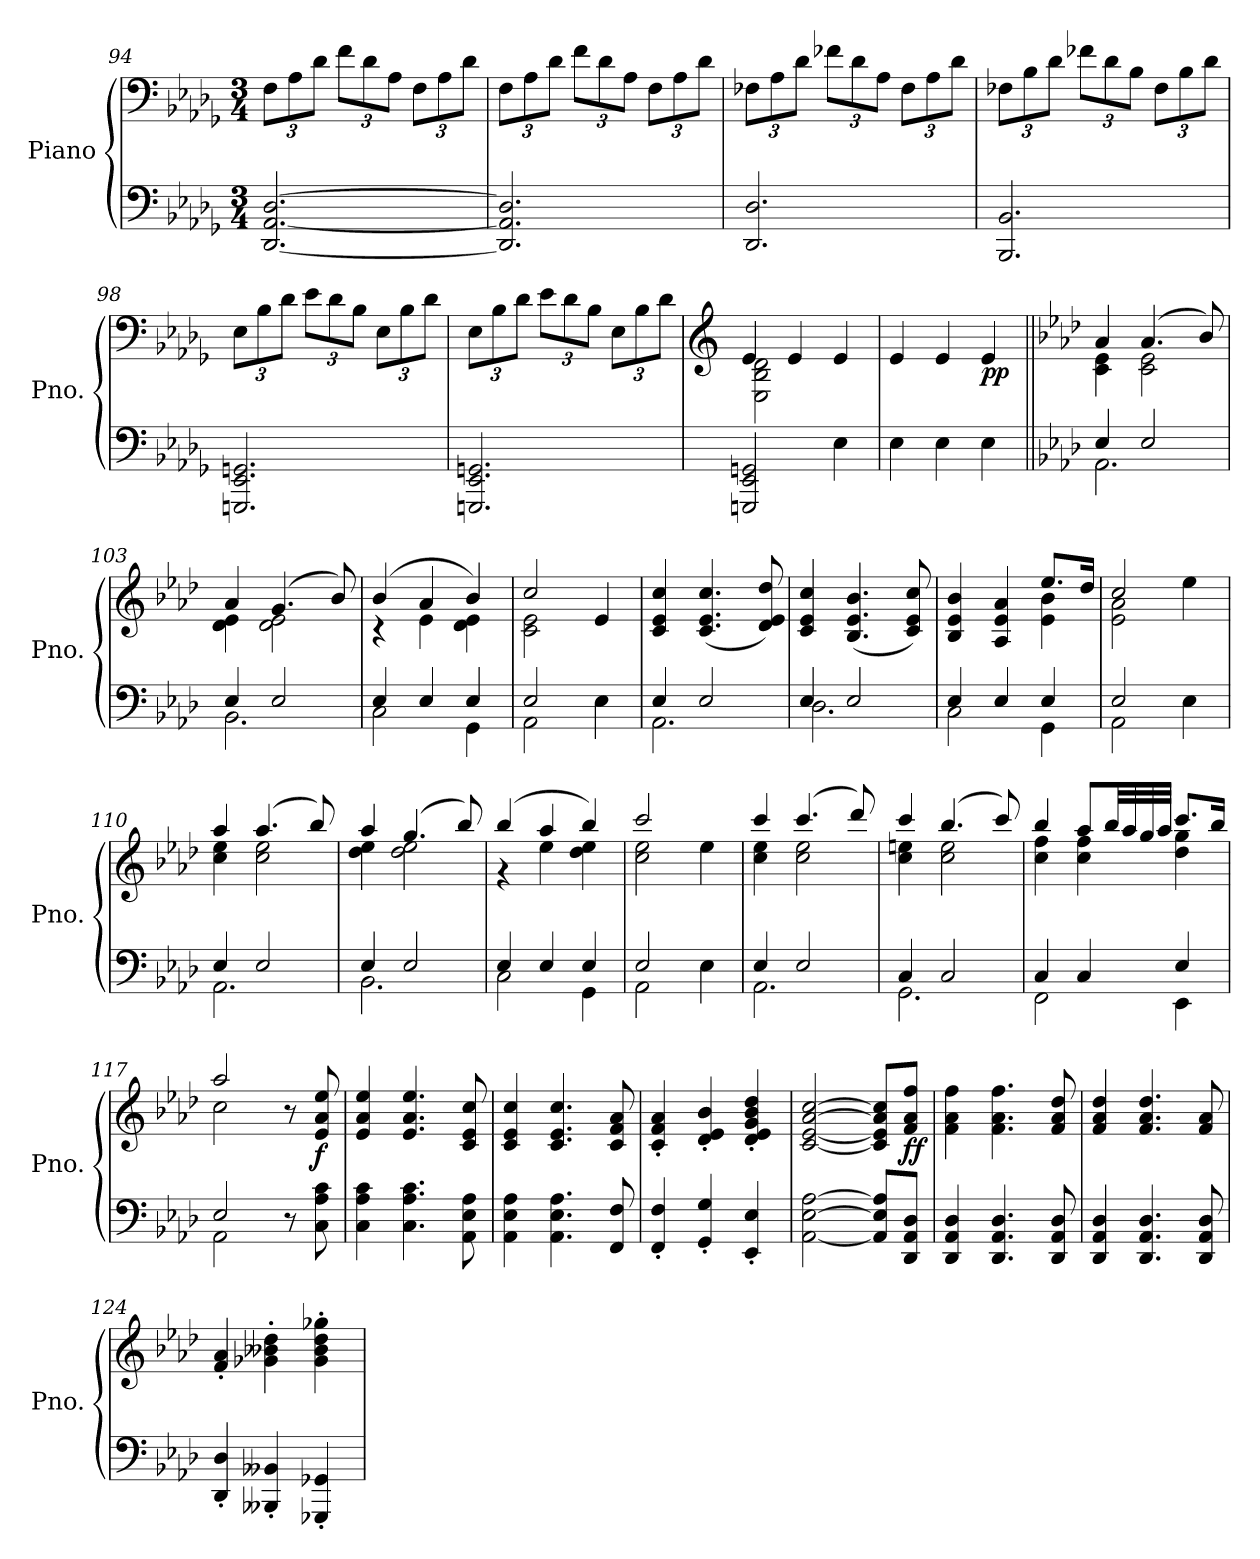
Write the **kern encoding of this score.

**kern	**kern	**dynam
*part1	*part1	*part1
*staff2	*staff1	*staff1/2
*I"Piano	*	*
*I'Pno.	*	*
!!LO:LB:g=z
*clefF4	*clefF4	*
*k[b-e-a-d-g-]	*k[b-e-a-d-g-]	*
*M3/4	*M3/4	*
*	*Xbrackettup	*
=94	=94	=94
[2.DD-/ [2.AA-/ [2.D-/	12F\L	.
.	12A-\	.
.	12d-\J	.
.	12f\L	.
.	12d-\	.
.	12A-\J	.
.	12F\L	.
.	12A-\	.
.	12d-\J	.
=95	=95	=95
2.DD-/] 2.AA-/] 2.D-/]	12F\L	.
.	12A-\	.
.	12d-\J	.
.	12f\L	.
.	12d-\	.
.	12A-\J	.
.	12F\L	.
.	12A-\	.
.	12d-\J	.
=96	=96	=96
2.DD-/ 2.D-/	12F-X\L	.
.	12A-\	.
.	12d-\J	.
.	12f-X\L	.
.	12d-\	.
.	12A-\J	.
.	12F-\L	.
.	12A-\	.
.	12d-\J	.
=97	=97	=97
2.BBB-/ 2.BB-/	12F-X\L	.
.	12B-\	.
.	12d-\J	.
.	12f-X\L	.
.	12d-\	.
.	12B-\J	.
.	12F-\L	.
.	12B-\	.
.	12d-\J	.
!!LO:PB:g=z
=98	=98	=98
2.GGGn/ 2.EE-/ 2.GGn/	12E-\L	.
.	12B-\	.
.	12d-\J	.
.	12e-\L	.
.	12d-\	.
.	12B-\J	.
.	12E-\L	.
.	12B-\	.
.	12d-\J	.
=99	=99	=99
2.GGGn/ 2.EE-/ 2.GGn/	12E-\L	.
.	12B-\	.
.	12d-\J	.
.	12e-\L	.
.	12d-\	.
.	12B-\J	.
.	12E-\L	.
.	12B-\	.
.	12d-\J	.
=100	=100	=100
*	*clefG2	*
*	*MM98	*
*	*^	*
2GGGn/ 2EE-/ 2GGn/	4e-/	2E-\ 2B-\ 2d-\	.
*	*MM91	*	*
.	4e-/	.	.
*	*MM84	*	*
4E-\	4e-/	4ryy	.
*	*v	*v	*
=101	=101	=101
*	*MM77	*
4E-\	4e-/	.
*	*MM70	*
4E-\	4e-/	.
*	*MM105	*
!	!	!LO:DY:b
4E-\	4e-/	pp
=102||	=102||	=102||
*k[b-e-a-d-]	*k[b-e-a-d-]	*
*^	*^	*
4E-/	2.AA-\	4a-/	4c\ 4e-\	.
2E-/	.	(>4.a-/	2c\ 2e-\	.
.	.	8b-/)	.	.
!!LO:LB:g=z	!!
=103	=103	=103	=103	=103
4E-/	2.BB-\	4a-/	4d-\ 4e-\	.
2E-/	.	(>4.g/	2d-\ 2e-\	.
.	.	8b-/)	.	.
=104	=104	=104	=104	=104
4E-/	2C\	(>4b-/	4r	.
4E-/	.	4a-/	4e-\	.
4E-/	4GG\	4b-/)	4d-\ 4e-\	.
=105	=105	=105	=105	=105
2E-/	2AA-\	2cc/	2c\ 2e-\	.
4E-\	4ryy	4e-/	4ryy	.
*	*	*v	*v	*
=106	=106	=106	=106
4E-/	2.AA-\	4c/ 4e-/ 4cc/	.
2E-/	.	(<4.c/ 4.e-/ 4.cc/	.
.	.	8d-/ 8e-/ 8dd-/)	.
=107	=107	=107	=107
4E-/	2.D-\	4c/ 4e-/ 4cc/	.
2E-/	.	(<4.B-/ 4.e-/ 4.b-/	.
.	.	8c/ 8e-/ 8cc/)	.
=108	=108	=108	=108
*	*	*^	*
4E-/	2C\	4B-/ 4e-/ 4b-/	2ryy	.
4E-/	.	4A-/ 4e-/ 4a-/	.	.
4E-/	4GG\	8.ee-/L	4e-\ 4b-\	.
.	.	16dd-/Jk	.	.
=109	=109	=109	=109	=109
2E-/	2AA-\	2cc/	2e-\ 2a-\	.
4E-\	4ryy	4ee-\	4ryy	.
=110	=110	=110	=110	=110
4E-/	2.AA-\	4aa-/	4cc\ 4ee-\	.
2E-/	.	(>4.aa-/	2cc\ 2ee-\	.
.	.	8bb-/)	.	.
!!LO:LB:g=z	!!
=111	=111	=111	=111	=111
4E-/	2.BB-\	4aa-/	4dd-\ 4ee-\	.
2E-/	.	(>4.gg/	2dd-\ 2ee-\	.
.	.	8bb-/)	.	.
=112	=112	=112	=112	=112
4E-/	2C\	(>4bb-/	4r	.
4E-/	.	4aa-/	4ee-\	.
4E-/	4GG\	4bb-/)	4dd-\ 4ee-\	.
=113	=113	=113	=113	=113
2E-/	2AA-\	2ccc/	2cc\ 2ee-\	.
4E-\	4ryy	4ee-\	4ryy	.
=114	=114	=114	=114	=114
4E-/	2.AA-\	4ccc/	4cc\ 4ee-\	.
2E-/	.	(>4.ccc/	2cc\ 2ee-\	.
.	.	8ddd-/)	.	.
=115	=115	=115	=115	=115
4C/	2.GG\	4ccc/	4cc\ 4een\	.
2C/	.	(>4.bb-/	2cc\ 2ee\	.
.	.	8ccc/)	.	.
=116	=116	=116	=116	=116
4C/	2FF\	4bb-/	4cc\ 4ff\	.
4C/	.	8aa-/L	4cc\ 4ff\	.
.	.	32bb-/LL	.	.
.	.	32aa-/	.	.
.	.	32gg/	.	.
.	.	32aa-/JJJ	.	.
4E-/	4EE-\	8.ccc/L	4dd-\ 4gg\	.
.	.	16bb-/Jk	.	.
=117	=117	=117	=117	=117
2E-/	2AA-\	2aa-/	2cc\	.
8r	4ryy	8r	4ryy	.
!	!	!	!	!LO:DY:b
8C\ 8A-\ 8c\	.	8e-/ 8a-/ 8ee-/	.	f
*v	*v	*	*	*
*	*v	*v	*
!!LO:LB:g=z
=118	=118	=118
4C\ 4A-\ 4c\	4e-/ 4a-/ 4ee-/	.
4.C\ 4.A-\ 4.c\	4.e-/ 4.a-/ 4.ee-/	.
8AA-\ 8E-\ 8A-\	8c/ 8e-/ 8cc/	.
=119	=119	=119
4AA-\ 4E-\ 4A-\	4c/ 4e-/ 4cc/	.
4.AA-\ 4.E-\ 4.A-\	4.c/ 4.e-/ 4.cc/	.
8FF/ 8F/	8c/ 8f/ 8a-/	.
=120	=120	=120
4FF/' 4F/'	4c/' 4f/' 4a-/'	.
4GG/' 4G/'	4d-/' 4e-/' 4b-/'	.
4EE-/' 4E-/'	4d-/' 4e-/' 4g/' 4b-/' 4dd-/'	.
=121	=121	=121
[2AA-\ [2E-\ [2A-\	[2c/ [2e-/ [2a-/ [2cc/	.
8AA-/] 8E-/] 8A-/]L	8c/] 8e-/] 8a-/] 8cc/]L	.
!	!	!LO:DY:b
8DD-/ 8AA-/ 8D-/J	8f/ 8a-/ 8ff/J	ff
=122	=122	=122
4DD-/ 4AA-/ 4D-/	4f\ 4a-\ 4ff\	.
4.DD-/ 4.AA-/ 4.D-/	4.f\ 4.a-\ 4.ff\	.
8DD-/ 8AA-/ 8D-/	8f/ 8a-/ 8dd-/	.
=123	=123	=123
4DD-/ 4AA-/ 4D-/	4f/ 4a-/ 4dd-/	.
4.DD-/ 4.AA-/ 4.D-/	4.f/ 4.a-/ 4.dd-/	.
8DD-/ 8AA-/ 8D-/	8f/ 8a-/	.
=124	=124	=124
4DD-/' 4D-/'	4f/' 4a-/'	.
4BBB--X/' 4BB--X/'	4g-X\' 4b--X\' 4dd-\'	.
4GGG-X/' 4GG-X/'	4g-\' 4b--\' 4dd-\' 4gg-X\'	.
=	=	=
*-	*-	*-
